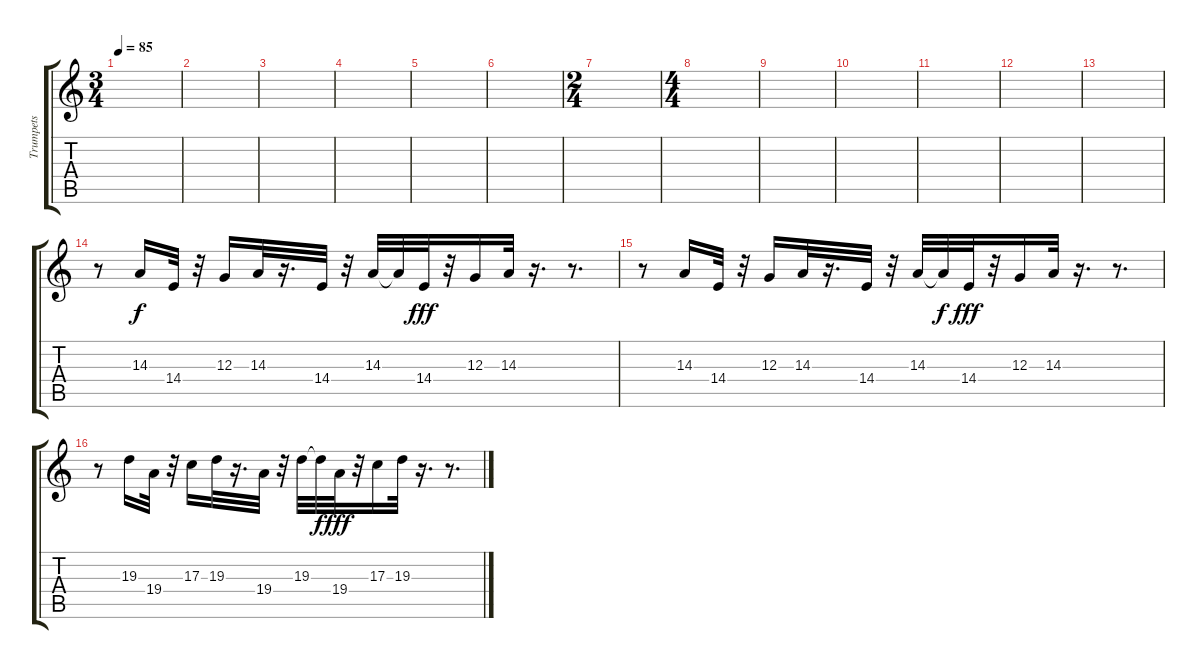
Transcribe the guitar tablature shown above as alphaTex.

\track ("Trumpets" "Trumpets") {instrument trumpet}
\staff {score tabs}
\tuning (E4 B3 G3 D3 A2 E2) {hide}
\ts (3 4)
\tempo 85
\clef g2
\ks c
|
|
|
|
|
|
\ts (2 4)
|
\ts (4 4)
|
|
|
|
|
|
r.8 14.3.16 14.4.32 r.32 12.3.16 14.3.32 r.16{d} 14.4.32 r.32 14.3.32 14.3{t}.32{dy f} 14.4.32{dy fff} r.32 12.3.16 14.3.32 r.16{d} r.8{d} |
r.8 14.3.16 14.4.32 r.32 12.3.16 14.3.32 r.16{d} 14.4.32 r.32 14.3.32 14.3{t}.32{dy f} 14.4.32{dy fff} r.32 12.3.16 14.3.32 r.16{d} r.8{d} |
r.8 19.3.16 19.4.32 r.32 17.3.16 19.3.32 r.16{d} 19.4.32 r.32 19.3.32 19.3{t}.32{dy f} 19.4.32{dy fff} r.32 17.3.16 19.3.32 r.16{d} r.8{d}
